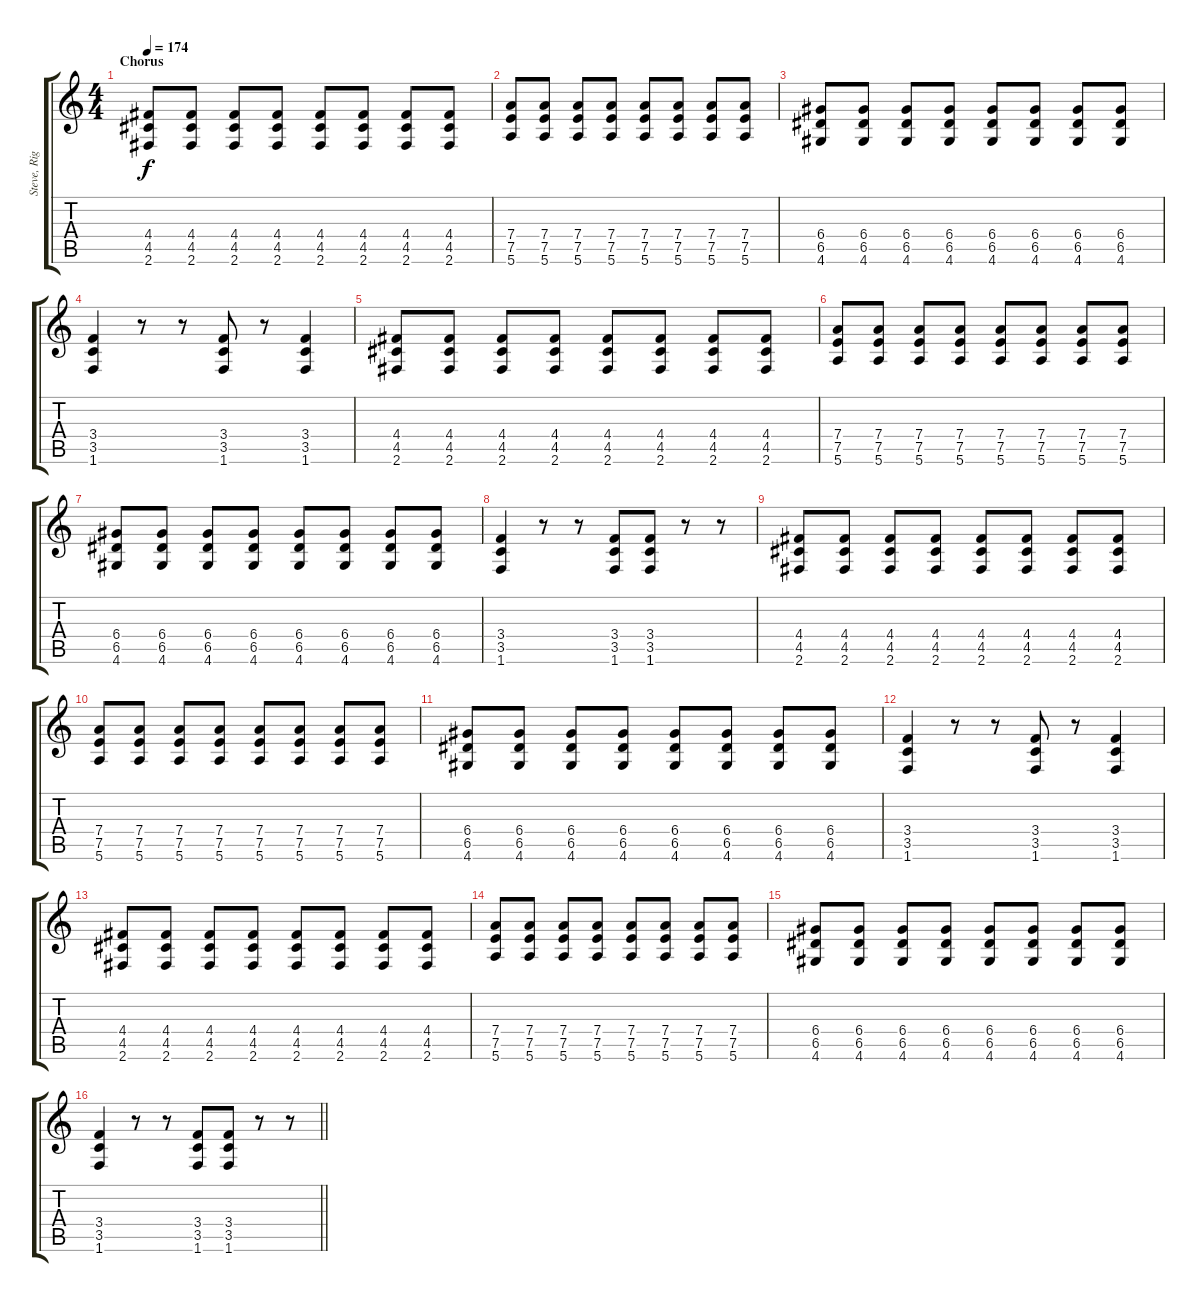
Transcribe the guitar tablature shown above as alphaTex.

\track ("Steve, Righ? 2" "Steve, Rig") {instrument distortionguitar}
\staff {score tabs}
\tuning (E4 B3 G3 D3 A2 E2) {hide}
\ts (4 4)
\section ("" "Chorus")
\tempo 174
\clef g2
\ks c
(4.4 4.5 2.6).8{dy f} (4.4 4.5 2.6).8 (4.4 4.5 2.6).8 (4.4 4.5 2.6).8 (4.4 4.5 2.6).8 (4.4 4.5 2.6).8 (4.4 4.5 2.6).8 (4.4 4.5 2.6).8 |
(7.4 7.5 5.6).8 (7.4 7.5 5.6).8 (7.4 7.5 5.6).8 (7.4 7.5 5.6).8 (7.4 7.5 5.6).8 (7.4 7.5 5.6).8 (7.4 7.5 5.6).8 (7.4 7.5 5.6).8 |
(6.4 6.5 4.6).8 (6.4 6.5 4.6).8 (6.4 6.5 4.6).8 (6.4 6.5 4.6).8 (6.4 6.5 4.6).8 (6.4 6.5 4.6).8 (6.4 6.5 4.6).8 (6.4 6.5 4.6).8 |
(3.4 3.5 1.6).4 r.8 r.8 (3.4 3.5 1.6).8 r.8 (3.4 3.5 1.6).4 |
(4.4 4.5 2.6).8 (4.4 4.5 2.6).8 (4.4 4.5 2.6).8 (4.4 4.5 2.6).8 (4.4 4.5 2.6).8 (4.4 4.5 2.6).8 (4.4 4.5 2.6).8 (4.4 4.5 2.6).8 |
(7.4 7.5 5.6).8 (7.4 7.5 5.6).8 (7.4 7.5 5.6).8 (7.4 7.5 5.6).8 (7.4 7.5 5.6).8 (7.4 7.5 5.6).8 (7.4 7.5 5.6).8 (7.4 7.5 5.6).8 |
(6.4 6.5 4.6).8 (6.4 6.5 4.6).8 (6.4 6.5 4.6).8 (6.4 6.5 4.6).8 (6.4 6.5 4.6).8 (6.4 6.5 4.6).8 (6.4 6.5 4.6).8 (6.4 6.5 4.6).8 |
(3.4 3.5 1.6).4 r.8 r.8 (3.4 3.5 1.6).8 (3.4 3.5 1.6).8 r.8 r.8 |
(4.4 4.5 2.6).8 (4.4 4.5 2.6).8 (4.4 4.5 2.6).8 (4.4 4.5 2.6).8 (4.4 4.5 2.6).8 (4.4 4.5 2.6).8 (4.4 4.5 2.6).8 (4.4 4.5 2.6).8 |
(7.4 7.5 5.6).8 (7.4 7.5 5.6).8 (7.4 7.5 5.6).8 (7.4 7.5 5.6).8 (7.4 7.5 5.6).8 (7.4 7.5 5.6).8 (7.4 7.5 5.6).8 (7.4 7.5 5.6).8 |
(6.4 6.5 4.6).8 (6.4 6.5 4.6).8 (6.4 6.5 4.6).8 (6.4 6.5 4.6).8 (6.4 6.5 4.6).8 (6.4 6.5 4.6).8 (6.4 6.5 4.6).8 (6.4 6.5 4.6).8 |
(3.4 3.5 1.6).4 r.8 r.8 (3.4 3.5 1.6).8 r.8 (3.4 3.5 1.6).4 |
(4.4 4.5 2.6).8 (4.4 4.5 2.6).8 (4.4 4.5 2.6).8 (4.4 4.5 2.6).8 (4.4 4.5 2.6).8 (4.4 4.5 2.6).8 (4.4 4.5 2.6).8 (4.4 4.5 2.6).8 |
(7.4 7.5 5.6).8 (7.4 7.5 5.6).8 (7.4 7.5 5.6).8 (7.4 7.5 5.6).8 (7.4 7.5 5.6).8 (7.4 7.5 5.6).8 (7.4 7.5 5.6).8 (7.4 7.5 5.6).8 |
(6.4 6.5 4.6).8 (6.4 6.5 4.6).8 (6.4 6.5 4.6).8 (6.4 6.5 4.6).8 (6.4 6.5 4.6).8 (6.4 6.5 4.6).8 (6.4 6.5 4.6).8 (6.4 6.5 4.6).8 |
\barLineRight lightlight
(3.4 3.5 1.6).4 r.8 r.8 (3.4 3.5 1.6).8 (3.4 3.5 1.6).8 r.8 r.8
